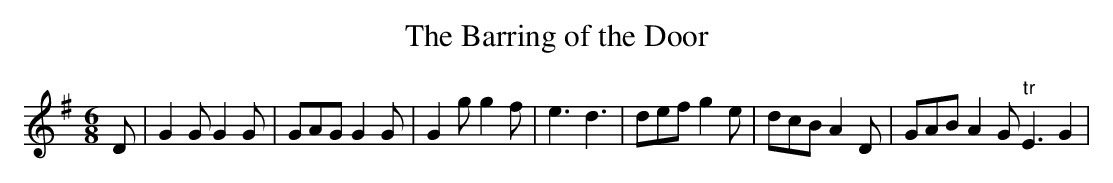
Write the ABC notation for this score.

X:1
T:Barring of the Door, The
M:6/8
K:G
D|\
G2G G2G| GAG G2G| G2g g2f| e3 d3|\
def g2e| dcB A2D| GAB A2G "tr"E3 G2|
